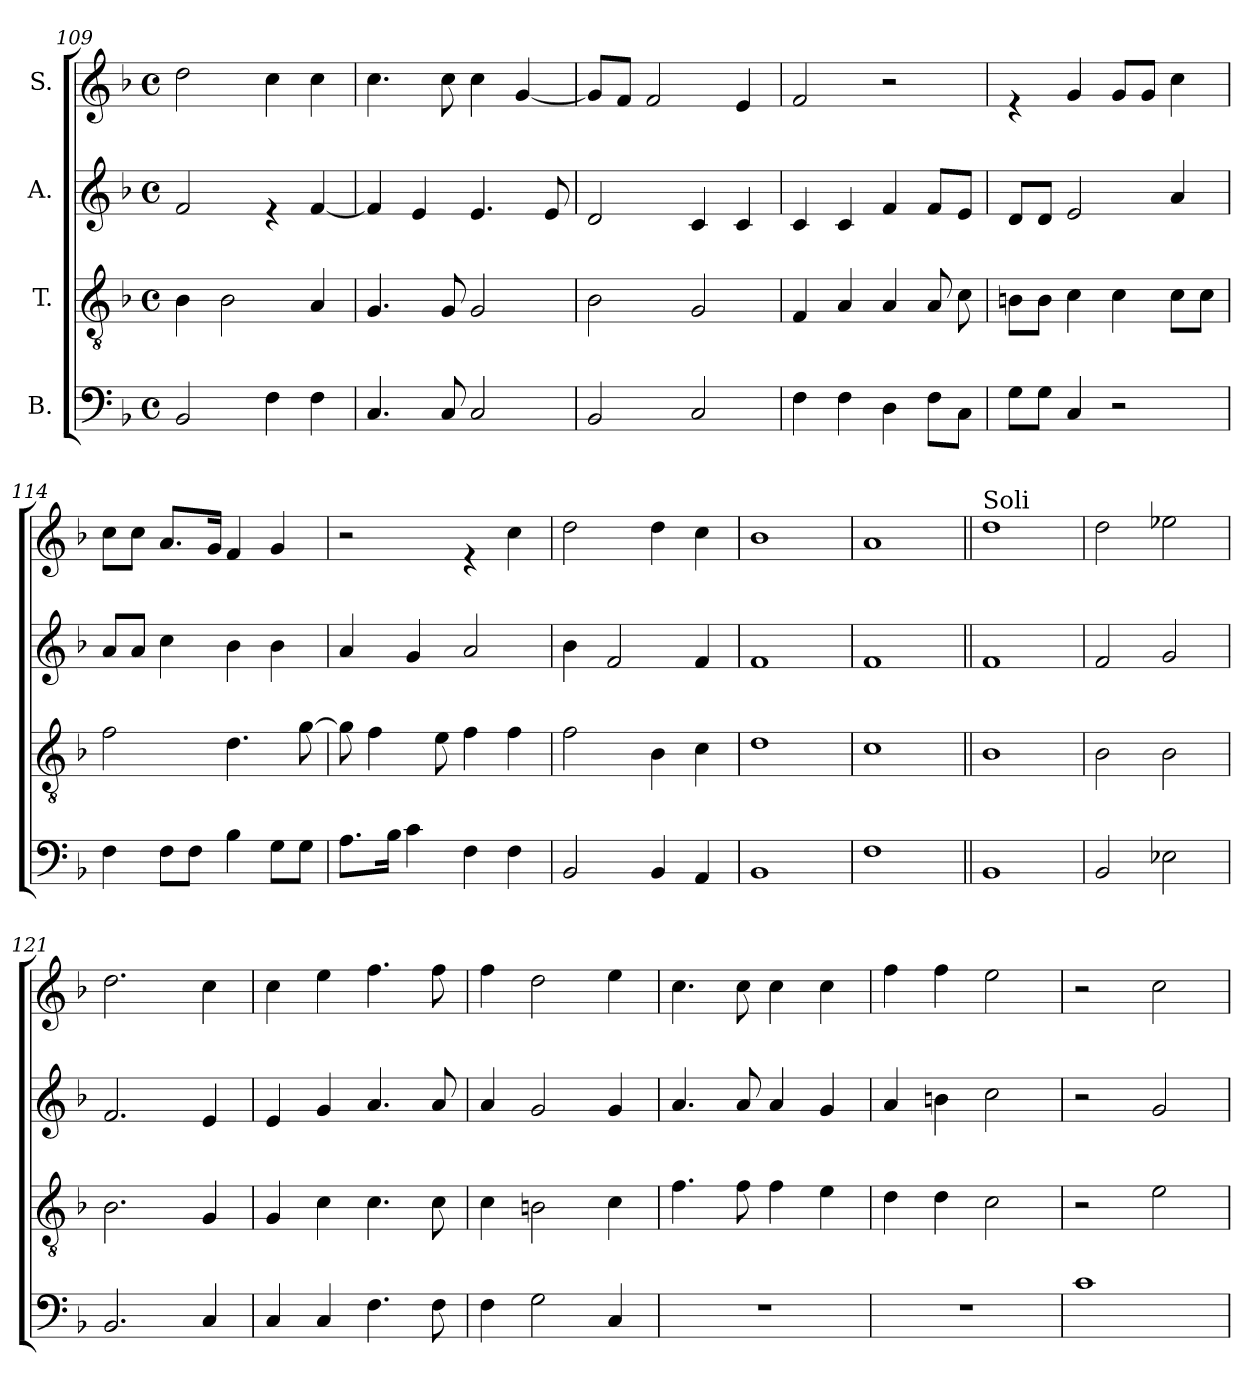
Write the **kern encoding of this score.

**kern	**kern	**kern	**kern
*part4	*part3	*part2	*part1
*staff4	*staff3	*staff2	*staff1
*I"B.	*I"T.	*I"A.	*I"S.
*clefF4	*clefGv2	*clefG2	*clefG2
*k[b-]	*k[b-]	*k[b-]	*k[b-]
*F:	*F:	*F:	*F:
*M4/4	*M4/4	*M4/4	*M4/4
*met(c)	*met(c)	*met(c)	*met(c)
=109	=109	=109	=109
2BB-/	4B-\	2f/	2dd\
.	2B-\	.	.
4F\	.	4re	4cc\
4F\	4A/	[<4f/	4cc\
=110	=110	=110	=110
4.C/	4.G/	4f/]	4.cc\
.	.	4e/	.
8C/	8G/	.	8cc\
2C/	2G/	4.e/	4cc\
.	.	.	[<4g/
.	.	8e/	.
!!LO:LB:g=z
=111	=111	=111	=111
2BB-/	2B-\	2d/	8g/L]
.	.	.	8f/J
.	.	.	2f/
2C/	2G/	4c/	.
.	.	4c/	4e/
=112	=112	=112	=112
4F\	4F/	4c/	2f/
4F\	4A/	4c/	.
4D\	4A/	4f/	2r
8F\L	8A/	8f/L	.
8C\J	8c\	8e/J	.
=113	=113	=113	=113
8G\L	8Bn\L	8d/L	4re
8G\J	8B\J	8d/J	.
4C/	4c\	2e/	4g/
2r	4c\	.	8g/L
.	.	.	8g/J
.	8c\L	4a/	4cc\
.	8c\J	.	.
=114	=114	=114	=114
4F\	2f\	8a/L	8cc\L
.	.	8a/J	8cc\J
8F\L	.	4cc\	8.a/L
8F\J	.	.	.
.	.	.	16g/Jk
4B-\	4.d\	4b-\	4f/
8G\L	.	4b-\	4g/
8G\J	[>8g\	.	.
=115	=115	=115	=115
8.A\L	8g\]	4a/	2r
.	4f\	.	.
16B-\Jk	.	.	.
4c\	.	4g/	.
.	8e\	.	.
4F\	4f\	2a/	4re
4F\	4f\	.	4cc\
=116	=116	=116	=116
2BB-/	2f\	4b-\	2dd\
.	.	2f/	.
4BB-/	4B-\	.	4dd\
4AA/	4c\	4f/	4cc\
=117	=117	=117	=117
1BB-	1d	1f	1b-
!!LO:LB:g=z
=118	=118	=118	=118
1F	1c	1f	1a
!!LO:LB:g=z
=119||	=119||	=119||	=119||
!	!	!	!LO:TX:a:t=Soli
1BB-	1B-	1f	1dd
=120	=120	=120	=120
2BB-/	2B-\	2f/	2dd\
2E-X\	2B-\	2g/	2ee-X\
=121	=121	=121	=121
2.BB-/	2.B-\	2.f/	2.dd\
4C/	4G/	4e/	4cc\
=122	=122	=122	=122
4C/	4G/	4e/	4cc\
4C/	4c\	4g/	4ee\
4.F\	4.c\	4.a/	4.ff\
8F\	8c\	8a/	8ff\
=123	=123	=123	=123
4F\	4c\	4a/	4ff\
2G\	2Bn\	2g/	2dd\
4C/	4c\	4g/	4ee\
=124	=124	=124	=124
1r	4.f\	4.a/	4.cc\
.	8f\	8a/	8cc\
.	4f\	4a/	4cc\
.	4e\	4g/	4cc\
=125	=125	=125	=125
1r	4d\	4a/	4ff\
.	4d\	4bn\	4ff\
.	2c\	2cc\	2ee\
=126	=126	=126	=126
1c	2r	2r	2r
.	2e\	2g/	2cc\
=	=	=	=
*-	*-	*-	*-
